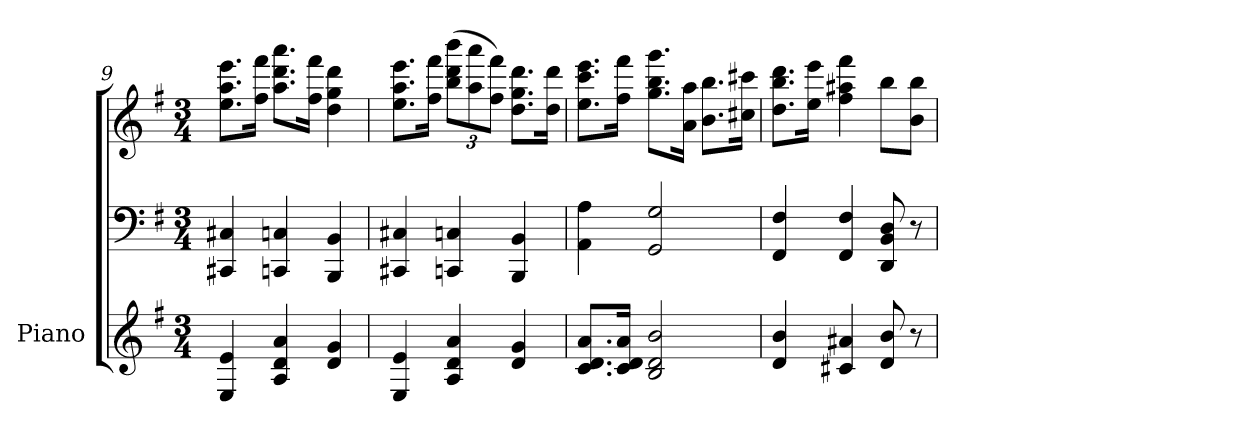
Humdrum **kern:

**kern	**kern	**kern
*part1	*part1	*part1
*staff3	*staff2	*staff1
*I"Piano	*	*
*I'Pno.	*	*
*clefG2	*clefF4	*clefG2
*k[f#]	*k[f#]	*k[f#]
*M3/4	*M3/4	*M3/4
=9	=9	=9
4E/ 4e/	4CC#X/ 4C#X/	8.ee\ 8.aa\ 8.eee\L
.	.	16ff#\ 16fff#\Jk
4A/ 4d/ 4a/	4CCn/ 4Cn/	8.aa\ 8.ddd\ 8.aaa\L
.	.	16ff#\ 16fff#\Jk
4d/ 4g/	4BBB/ 4BB/	4dd\ 4gg\ 4ddd\
!!LO:LB:g=z
=10	=10	=10
4E/ 4e/	4CC#X/ 4C#X/	8.ee\ 8.aa\ 8.eee\L
.	.	16ff#\ 16fff#\Jk
*	*	*Xbrackettup
4A/ 4d/ 4a/	4CCn/ 4Cn/	(>12bb\ 12ddd\ 12bbb\L
.	.	12aa\ 12aaa\
.	.	12ff#\ 12fff#\J)
4d/ 4g/	4BBB/ 4BB/	8.dd\ 8.gg\ 8.ddd\L
.	.	16dd\ 16ddd\Jk
=11	=11	=11
8.c/ 8.d/ 8.a/L	4AA\ 4A\	8.ee\ 8.ccc\ 8.eee\L
16c/ 16d/ 16a/Jk	.	16ff#\ 16fff#\Jk
2B/ 2d/ 2b/	2GG/ 2G/	8.gg\ 8.bb\ 8.ggg\L
.	.	16a\ 16aa\Jk
.	.	8.b\ 8.bb\L
.	.	16cc#X\ 16ccc#X\Jk
=12	=12	=12
4d/ 4b/	4FF#/ 4F#/	8.dd\ 8.bb\ 8.ddd\L
.	.	16ee\ 16eee\Jk
4c#X/ 4a#X/	4FF#/ 4F#/	4ff#\ 4aa#X\ 4fff#\
8d/ 8b/	8DD/ 8BB/ 8D/	8bb\L
8r	8r	8b\ 8bb\J
=	=	=
*-	*-	*-
